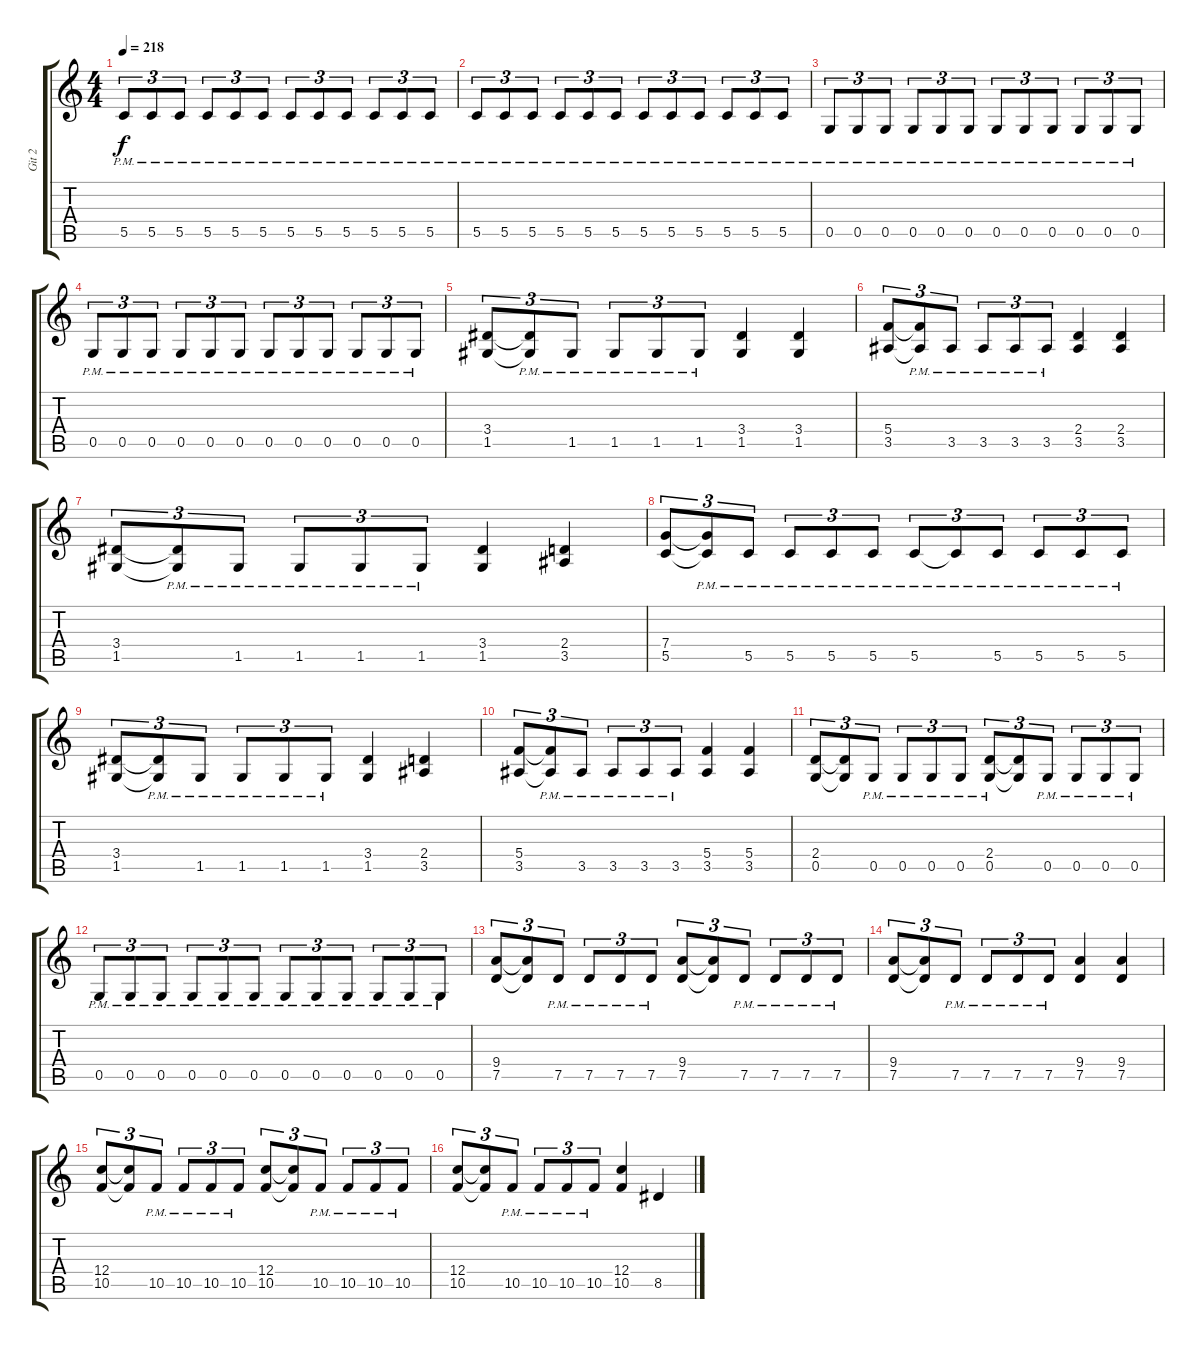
\track ("Git 2" "Git 2") {instrument overdrivenguitar}
\staff {score tabs}
\tuning (D4 A3 F3 C3 G2 D2) {hide}
\ts (4 4)
\tempo 218
\clef g2
\ks c
5.5{pm}.8{tu (3 2) dy f} 5.5{pm}.8{tu (3 2)} 5.5{pm}.8{tu (3 2)} 5.5{pm}.8{tu (3 2)} 5.5{pm}.8{tu (3 2)} 5.5{pm}.8{tu (3 2)} 5.5{pm}.8{tu (3 2)} 5.5{pm}.8{tu (3 2)} 5.5{pm}.8{tu (3 2)} 5.5{pm}.8{tu (3 2)} 5.5{pm}.8{tu (3 2)} 5.5{pm}.8{tu (3 2)} |
5.5{pm}.8{tu (3 2)} 5.5{pm}.8{tu (3 2)} 5.5{pm}.8{tu (3 2)} 5.5{pm}.8{tu (3 2)} 5.5{pm}.8{tu (3 2)} 5.5{pm}.8{tu (3 2)} 5.5{pm}.8{tu (3 2)} 5.5{pm}.8{tu (3 2)} 5.5{pm}.8{tu (3 2)} 5.5{pm}.8{tu (3 2)} 5.5{pm}.8{tu (3 2)} 5.5{pm}.8{tu (3 2)} |
0.5{pm}.8{tu (3 2)} 0.5{pm}.8{tu (3 2)} 0.5{pm}.8{tu (3 2)} 0.5{pm}.8{tu (3 2)} 0.5{pm}.8{tu (3 2)} 0.5{pm}.8{tu (3 2)} 0.5{pm}.8{tu (3 2)} 0.5{pm}.8{tu (3 2)} 0.5{pm}.8{tu (3 2)} 0.5{pm}.8{tu (3 2)} 0.5{pm}.8{tu (3 2)} 0.5{pm}.8{tu (3 2)} |
0.5{pm}.8{tu (3 2)} 0.5{pm}.8{tu (3 2)} 0.5{pm}.8{tu (3 2)} 0.5{pm}.8{tu (3 2)} 0.5{pm}.8{tu (3 2)} 0.5{pm}.8{tu (3 2)} 0.5{pm}.8{tu (3 2)} 0.5{pm}.8{tu (3 2)} 0.5{pm}.8{tu (3 2)} 0.5{pm}.8{tu (3 2)} 0.5{pm}.8{tu (3 2)} 0.5{pm}.8{tu (3 2)} |
(3.4 1.5).8{tu (3 2)} (3.4{t} 1.5{pm t}).8{tu (3 2)} 1.5{pm}.8{tu (3 2)} 1.5{pm}.8{tu (3 2)} 1.5{pm}.8{tu (3 2)} 1.5{pm}.8{tu (3 2)} (3.4 1.5).4 (3.4 1.5).4 |
(5.4 3.5).8{tu (3 2)} (5.4{t} 3.5{pm t}).8{tu (3 2)} 3.5{pm}.8{tu (3 2)} 3.5{pm}.8{tu (3 2)} 3.5{pm}.8{tu (3 2)} 3.5{pm}.8{tu (3 2)} (2.4 3.5).4 (2.4 3.5).4 |
(3.4 1.5).8{tu (3 2)} (3.4{t} 1.5{pm t}).8{tu (3 2)} 1.5{pm}.8{tu (3 2)} 1.5{pm}.8{tu (3 2)} 1.5{pm}.8{tu (3 2)} 1.5{pm}.8{tu (3 2)} (3.4 1.5).4 (2.4 3.5).4 |
(7.4 5.5).8{tu (3 2)} (7.4{t} 5.5{pm t}).8{tu (3 2)} 5.5{pm}.8{tu (3 2)} 5.5{pm}.8{tu (3 2)} 5.5{pm}.8{tu (3 2)} 5.5{pm}.8{tu (3 2)} 5.5{pm}.8{tu (3 2)} 5.5{pm t}.8{tu (3 2)} 5.5{pm}.8{tu (3 2)} 5.5{pm}.8{tu (3 2)} 5.5{pm}.8{tu (3 2)} 5.5{pm}.8{tu (3 2)} |
(3.4 1.5).8{tu (3 2)} (3.4{t} 1.5{pm t}).8{tu (3 2)} 1.5{pm}.8{tu (3 2)} 1.5{pm}.8{tu (3 2)} 1.5{pm}.8{tu (3 2)} 1.5{pm}.8{tu (3 2)} (3.4 1.5).4 (2.4 3.5).4 |
(5.4 3.5).8{tu (3 2)} (5.4{t} 3.5{pm t}).8{tu (3 2)} 3.5{pm}.8{tu (3 2)} 3.5{pm}.8{tu (3 2)} 3.5{pm}.8{tu (3 2)} 3.5{pm}.8{tu (3 2)} (5.4 3.5).4 (5.4 3.5).4 |
(2.4 0.5).8{tu (3 2)} (2.4{t} 0.5{t}).8{tu (3 2)} 0.5{pm}.8{tu (3 2)} 0.5{pm}.8{tu (3 2)} 0.5{pm}.8{tu (3 2)} 0.5{pm}.8{tu (3 2)} (2.4{pm} 0.5{pm}).8{tu (3 2)} (2.4{t} 0.5{t}).8{tu (3 2)} 0.5{pm}.8{tu (3 2)} 0.5{pm}.8{tu (3 2)} 0.5{pm}.8{tu (3 2)} 0.5{pm}.8{tu (3 2)} |
0.5{pm}.8{tu (3 2)} 0.5{pm}.8{tu (3 2)} 0.5{pm}.8{tu (3 2)} 0.5{pm}.8{tu (3 2)} 0.5{pm}.8{tu (3 2)} 0.5{pm}.8{tu (3 2)} 0.5{pm}.8{tu (3 2)} 0.5{pm}.8{tu (3 2)} 0.5{pm}.8{tu (3 2)} 0.5{pm}.8{tu (3 2)} 0.5{pm}.8{tu (3 2)} 0.5{pm}.8{tu (3 2)} |
(9.4 7.5).8{tu (3 2)} (9.4{t} 7.5{t}).8{tu (3 2)} 7.5{pm}.8{tu (3 2)} 7.5{pm}.8{tu (3 2)} 7.5{pm}.8{tu (3 2)} 7.5{pm}.8{tu (3 2)} (9.4 7.5).8{tu (3 2)} (9.4{t} 7.5{t}).8{tu (3 2)} 7.5{pm}.8{tu (3 2)} 7.5{pm}.8{tu (3 2)} 7.5{pm}.8{tu (3 2)} 7.5{pm}.8{tu (3 2)} |
(9.4 7.5).8{tu (3 2)} (9.4{t} 7.5{t}).8{tu (3 2)} 7.5{pm}.8{tu (3 2)} 7.5{pm}.8{tu (3 2)} 7.5{pm}.8{tu (3 2)} 7.5{pm}.8{tu (3 2)} (9.4 7.5).4 (9.4 7.5).4 |
(12.4 10.5).8{tu (3 2)} (12.4{t} 10.5{t}).8{tu (3 2)} 10.5{pm}.8{tu (3 2)} 10.5{pm}.8{tu (3 2)} 10.5{pm}.8{tu (3 2)} 10.5{pm}.8{tu (3 2)} (12.4 10.5).8{tu (3 2)} (12.4{t} 10.5{t}).8{tu (3 2)} 10.5{pm}.8{tu (3 2)} 10.5{pm}.8{tu (3 2)} 10.5{pm}.8{tu (3 2)} 10.5{pm}.8{tu (3 2)} |
(12.4 10.5).8{tu (3 2)} (12.4{t} 10.5{t}).8{tu (3 2)} 10.5{pm}.8{tu (3 2)} 10.5{pm}.8{tu (3 2)} 10.5{pm}.8{tu (3 2)} 10.5{pm}.8{tu (3 2)} (12.4 10.5).4 8.5.4
